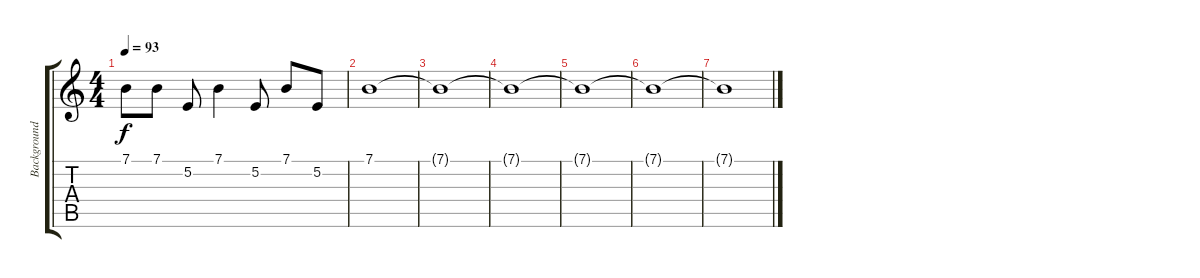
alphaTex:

\track ("Background" "Background") {instrument pad1newage}
\staff {score tabs}
\tuning (E4 B3 G3 D3 A2 E2) {hide}
\ts (4 4)
\tempo 93
\clef g2
\ks c
7.1.8{dy f} 7.1.8 5.2.8 7.1.4 5.2.8 7.1.8 5.2.8 |
7.1.1 |
7.1{t}.1 |
7.1{t}.1 |
7.1{t}.1 |
7.1{t}.1 |
7.1{t}.1
